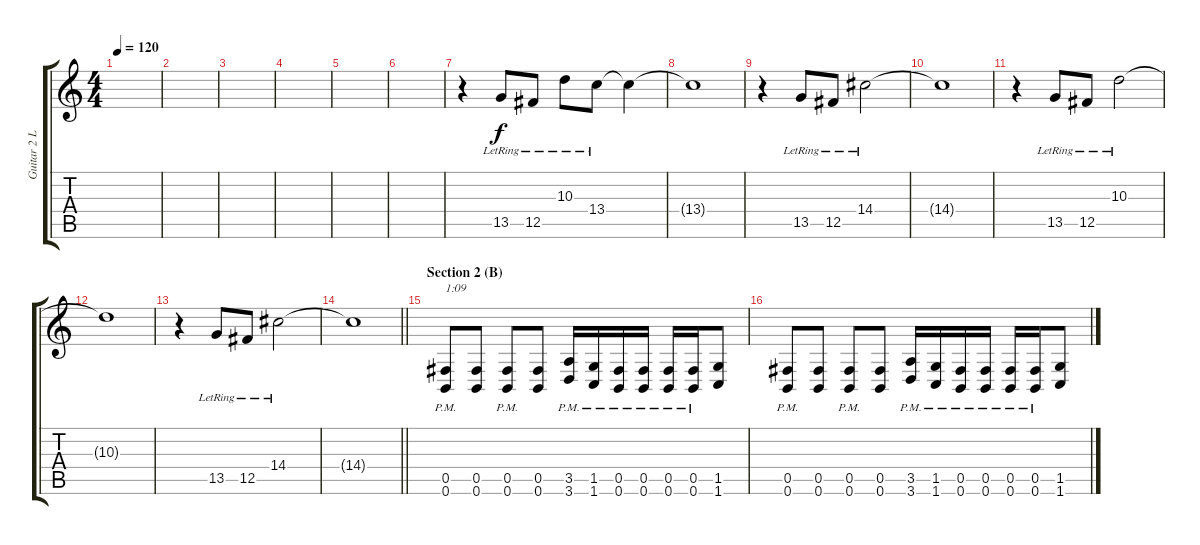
\track ("Guitar 2 Lead" "Guitar 2 L") {instrument distortionguitar}
\staff {score tabs}
\tuning (E4 B3 E3 B2 Gb2 B1) {hide}
\ts (4 4)
\tempo 120
\clef g2
\ks c
|
|
|
|
|
|
r.4 13.5{lr}.8 12.5{lr}.8 10.3{lr}.8 13.4{lr}.8 13.4{t}.4 |
13.4{t}.1 |
r.4 13.5{lr}.8 12.5{lr}.8 14.4{lr}.2 |
14.4{t}.1 |
r.4 13.5{lr}.8 12.5{lr}.8 10.3{lr}.2 |
10.3{t}.1 |
r.4 13.5{lr}.8 12.5{lr}.8 14.4{lr}.2 |
\barLineRight lightlight
14.4{t}.1 |
\section ("" "Section 2 (B)")
(0.5{pm} 0.6).8{txt "1:09"} (0.5 0.6).8 (0.5{pm} 0.6).8 (0.5 0.6).8 (3.5{pm} 3.6{pm}).16 (1.5{pm} 1.6{pm}).16 (0.5{pm} 0.6{pm}).16 (0.5{pm} 0.6{pm}).16 (0.5{pm} 0.6{pm}).16 (0.5{pm} 0.6{pm}).16 (1.5 1.6).8 |
(0.5{pm} 0.6).8 (0.5 0.6).8 (0.5{pm} 0.6).8 (0.5 0.6).8 (3.5{pm} 3.6{pm}).16 (1.5{pm} 1.6{pm}).16 (0.5{pm} 0.6{pm}).16 (0.5{pm} 0.6{pm}).16 (0.5{pm} 0.6{pm}).16 (0.5{pm} 0.6{pm}).16 (1.5 1.6).8
